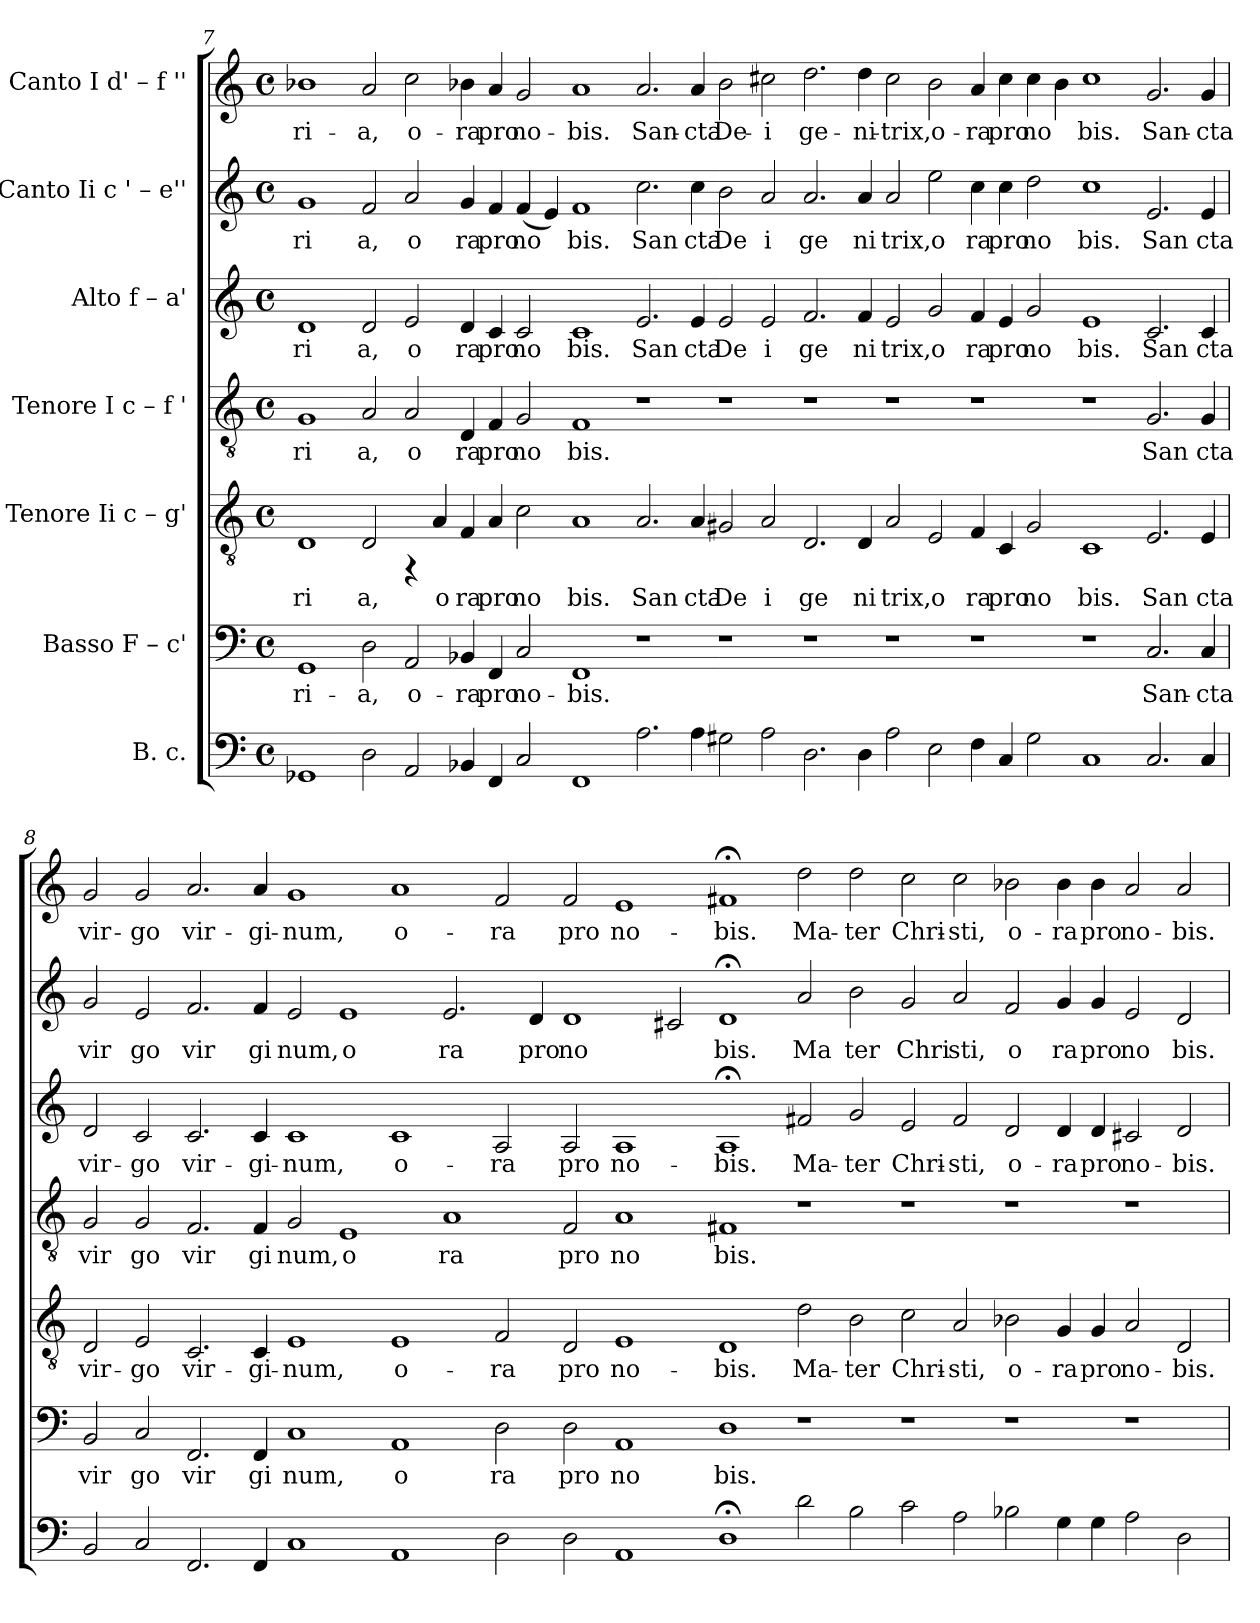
**kern	**kern	**text	**kern	**text	**kern	**text	**kern	**text	**kern	**text	**kern	**text
*part7	*part6	*part6	*part5	*part5	*part4	*part4	*part3	*part3	*part2	*part2	*part1	*part1
*staff7	*staff6	*staff6	*staff5	*staff5	*staff4	*staff4	*staff3	*staff3	*staff2	*staff2	*staff1	*staff1
*I"B. c.	*I"Basso  F – c'	*	*I"Tenore Ii  c – g'	*	*I"Tenore I  c – f '	*	*I"Alto  f – a'	*	*I"Canto Ii  c ' – e''	*	*I"Canto I  d' – f ''	*
!!LO:PB:g=z
*clefF4	*clefF4	*	*clefGv2	*	*clefGv2	*	*clefG2	*	*clefG2	*	*clefG2	*
*k[]	*k[]	*	*k[]	*	*k[]	*	*k[]	*	*k[]	*	*k[]	*
*C:	*C:	*	*C:	*	*C:	*	*C:	*	*C:	*	*C:	*
*M4/4	*M4/4	*	*M4/4	*	*M4/4	*	*M4/4	*	*M4/4	*	*M4/4	*
*met(c)	*met(c)	*	*met(c)	*	*met(c)	*	*met(c)	*	*met(c)	*	*met(c)	*
=7	=7	=7	=7	=7	=7	=7	=7	=7	=7	=7	=7	=7
!	!	!LO:LY:b:rj	!	!LO:LY:b:cj	!	!LO:LY:b:cj	!	!LO:LY:b:cj	!	!LO:LY:b:cj	!	!LO:LY:b:cj
1GG-	1GG	-ri-	1D	-ri	1G	-ri	1d	ri	1g	ri	1b-X	-ri-
!	!	!LO:LY:b:rj	!	!LO:LY:b:cj	!	!LO:LY:b:cj	!	!LO:LY:b:cj	!	!LO:LY:b:cj	!	!LO:LY:b:cj
2D\	2D\	-a,	2D/	a,	2A/	a,	2d/	a,	2f/	a,	2a/	-a,
!	!	!LO:LY:b:rj	!	!	!	!LO:LY:b:cj	!	!LO:LY:b:cj	!	!LO:LY:b:cj	!	!LO:LY:b:cj
2AA/	2AA/	o-	4rFF	.	2A/	o	2e/	o	2a/	o	2cc\	o-
!	!	!	!	!LO:LY:b:cj	!	!	!	!	!	!	!	!
.	.	.	4A/	o	.	.	.	.	.	.	.	.
!	!	!LO:LY:b:rj	!	!LO:LY:b:cj	!	!LO:LY:b:cj	!	!LO:LY:b:cj	!	!LO:LY:b:cj	!	!LO:LY:b:cj
4BB-X/	4BB-X/	-ra	4F/	ra	4D/	ra	4d/	ra	4g/	ra	4b-X\	-ra
!	!	!LO:LY:b:rj	!	!LO:LY:b:cj	!	!LO:LY:b:cj	!	!LO:LY:b:cj	!	!LO:LY:b:cj	!	!LO:LY:b:cj
4FF/	4FF/	pro	4A/	pro	4F/	pro	4c/	pro	4f/	pro	4a/	pro
!	!	!LO:LY:b:rj	!	!LO:LY:b:cj	!	!LO:LY:b:cj	!	!LO:LY:b:cj	!	!LO:LY:b:cj	!	!LO:LY:b:cj
2C/	2C/	no-	2c\	no	2G/	no	2c/	no	(<4f/	no	2g/	no-
!	!	!	!	!	!	!	!	!	!	!LO:LY:b:cj	!	!
.	.	.	.	.	.	.	.	.	4e/)	.	.	.
!	!	!LO:LY:b:rj	!	!LO:LY:b:cj	!	!LO:LY:b:cj	!	!LO:LY:b:cj	!	!LO:LY:b:cj	!	!LO:LY:b:cj
1FF	1FF	-bis.	1A	bis.	1F	bis.	1c	bis.	1f	bis.	1a	-bis.
!	!	!	!	!LO:LY:b:cj	!	!	!	!LO:LY:b:cj	!	!LO:LY:b:cj	!	!LO:LY:b:cj
2.A\	1r	.	2.A/	San	1r	.	2.e/	San	2.cc\	San	2.a/	San-
!	!	!	!	!LO:LY:b:cj	!	!	!	!LO:LY:b:cj	!	!LO:LY:b:cj	!	!LO:LY:b:cj
4A\	.	.	4A/	cta	.	.	4e/	cta	4cc\	cta	4a/	-cta
!	!	!	!	!LO:LY:b:cj	!	!	!	!LO:LY:b:cj	!	!LO:LY:b:cj	!	!LO:LY:b:cj
2G#X\	1r	.	2G#X/	De	1r	.	2e/	De	2b\	De	2b-\	De-
!	!	!	!	!LO:LY:b:cj	!	!	!	!LO:LY:b:cj	!	!LO:LY:b:cj	!	!LO:LY:b:cj
2A\	.	.	2A/	i	.	.	2e/	i	2a/	i	2cc#X\	-i
!	!	!	!	!LO:LY:b:cj	!	!	!	!LO:LY:b:cj	!	!LO:LY:b:cj	!	!LO:LY:b:cj
2.D\	1r	.	2.D/	ge	1r	.	2.f/	ge	2.a/	ge	2.dd\	ge-
!	!	!	!	!LO:LY:b:cj	!	!	!	!LO:LY:b:cj	!	!LO:LY:b:cj	!	!LO:LY:b:cj
4D\	.	.	4D/	ni	.	.	4f/	ni	4a/	ni	4dd\	-ni-
!	!	!	!	!LO:LY:b:cj	!	!	!	!LO:LY:b:cj	!	!LO:LY:b:cj	!	!LO:LY:b:cj
2A\	1r	.	2A/	trix,	1r	.	2e/	trix,	2a/	trix,	2cc#\	-trix,
!	!	!	!	!LO:LY:b:cj	!	!	!	!LO:LY:b:cj	!	!LO:LY:b:cj	!	!LO:LY:b:cj
2E\	.	.	2E/	o	.	.	2g/	o	2ee\	o	2b-\	o-
!	!	!	!	!LO:LY:b:cj	!	!	!	!LO:LY:b:cj	!	!LO:LY:b:cj	!	!LO:LY:b:cj
4F\	1r	.	4F/	ra	1r	.	4f/	ra	4cc\	ra	4a/	-ra
!	!	!	!	!LO:LY:b:cj	!	!	!	!LO:LY:b:cj	!	!LO:LY:b:cj	!	!LO:LY:b:cj
4C/	.	.	4C/	pro	.	.	4e/	pro	4cc\	pro	4cc#\	pro
!	!	!	!	!LO:LY:b:cj	!	!	!	!LO:LY:b:cj	!	!LO:LY:b:cj	!	!LO:LY:b:cj
2G#\	.	.	2G#/	no	.	.	2g/	no	2dd\	no	4cc#\	no-
!	!	!	!	!	!	!	!	!	!	!	!	!LO:LY:b:cj
.	.	.	.	.	.	.	.	.	.	.	4b-\	--
!	!	!	!	!LO:LY:b:cj	!	!	!	!LO:LY:b:cj	!	!LO:LY:b:cj	!	!LO:LY:b:cj
1C	1r	.	1C	bis.	1r	.	1e	bis.	1cc	bis.	1cc#	-bis.
!	!	!LO:LY:b:rj	!	!LO:LY:b:cj	!	!LO:LY:b:cj	!	!LO:LY:b:cj	!	!LO:LY:b:cj	!	!LO:LY:b:cj
2.C/	2.C/	San-	2.E/	San	2.G/	San	2.c/	San	2.e/	San	2.g/	San-
!	!	!LO:LY:b:rj	!	!LO:LY:b:cj	!	!LO:LY:b:cj	!	!LO:LY:b:cj	!	!LO:LY:b:cj	!	!LO:LY:b:cj
4C/	4C/	-cta	4E/	cta	4G/	cta	4c/	cta	4e/	cta	4g/	-cta
!!LO:PB:g=z
=8	=8	=8	=8	=8	=8	=8	=8	=8	=8	=8	=8	=8
!	!	!LO:LY:b:rj	!	!LO:LY:b:cj	!	!LO:LY:b:cj	!	!LO:LY:b:cj	!	!LO:LY:b:cj	!	!LO:LY:b:cj
2BB/	2BB/	vir	2D/	vir-	2G/	vir	2d/	vir-	2g/	vir	2g/	vir-
!	!	!LO:LY:b:rj	!	!LO:LY:b:cj	!	!LO:LY:b:cj	!	!LO:LY:b:cj	!	!LO:LY:b:cj	!	!LO:LY:b:cj
2C/	2C/	go	2E/	-go	2G/	go	2c/	-go	2e/	go	2g/	-go
!	!	!LO:LY:b:rj	!	!LO:LY:b:cj	!	!LO:LY:b:cj	!	!LO:LY:b:cj	!	!LO:LY:b:cj	!	!LO:LY:b:cj
2.FF/	2.FF/	vir	2.C/	vir-	2.F/	vir	2.c/	vir-	2.f/	vir	2.a/	vir-
!	!	!LO:LY:b:rj	!	!LO:LY:b:cj	!	!LO:LY:b:cj	!	!LO:LY:b:cj	!	!LO:LY:b:cj	!	!LO:LY:b:cj
4FF/	4FF/	gi	4C/	-gi-	4F/	gi	4c/	-gi-	4f/	gi	4a/	-gi-
!	!	!LO:LY:b:rj	!	!LO:LY:b:cj	!	!LO:LY:b:cj	!	!LO:LY:b:cj	!	!LO:LY:b:cj	!	!LO:LY:b:cj
1C	1C	num,	1E	-num,	2G/	num,	1c	-num,	2e/	num,	1g	-num,
!	!	!	!	!	!	!LO:LY:b:cj	!	!	!	!LO:LY:b:cj	!	!
.	.	.	.	.	1E	o	.	.	1e	o	.	.
!	!	!LO:LY:b:rj	!	!LO:LY:b:cj	!	!	!	!LO:LY:b:cj	!	!	!	!LO:LY:b:cj
1AA	1AA	o	1E	o-	.	.	1c	o-	.	.	1a	o-
!	!	!	!	!	!	!LO:LY:b:cj	!	!	!	!LO:LY:b:cj	!	!
.	.	.	.	.	1A	ra	.	.	2.e/	ra	.	.
!	!	!LO:LY:b:rj	!	!LO:LY:b:cj	!	!	!	!LO:LY:b:cj	!	!	!	!LO:LY:b:cj
2D\	2D\	ra	2F/	-ra	.	.	2A/	-ra	.	.	2f/	-ra
!	!	!	!	!	!	!	!	!	!	!LO:LY:b:cj	!	!
.	.	.	.	.	.	.	.	.	4d/	pro	.	.
!	!	!LO:LY:b:rj	!	!LO:LY:b:cj	!	!LO:LY:b:cj	!	!LO:LY:b:cj	!	!LO:LY:b:cj	!	!LO:LY:b:cj
2D\	2D\	pro	2D/	pro	2F/	pro	2A/	pro	1d	no	2f/	pro
!	!	!LO:LY:b:rj	!	!LO:LY:b:cj	!	!LO:LY:b:cj	!	!LO:LY:b:cj	!	!	!	!LO:LY:b:cj
1AA	1AA	no	1E	no-	1A	no	1A	no-	.	.	1e	no-
!	!	!	!	!	!	!	!	!	!	!LO:LY:b:cj	!	!
.	.	.	.	.	.	.	.	.	2c#X/	.	.	.
!	!	!LO:LY:b:rj	!	!LO:LY:b:cj	!	!LO:LY:b:cj	!	!LO:LY:b:cj	!	!LO:LY:b:cj	!	!LO:LY:b:cj
1D;<	1D	bis.	1D	-bis.	1F#X	bis.	1A;<	-bis.	1d;<	bis.	1f#X;<	-bis.
!	!	!	!	!LO:LY:b:cj	!	!	!	!LO:LY:b:cj	!	!LO:LY:b:cj	!	!LO:LY:b:cj
2d\	1r	.	2d\	Ma-	1r	.	2f#X/	Ma-	2a/	Ma	2dd\	Ma-
!	!	!	!	!LO:LY:b:cj	!	!	!	!LO:LY:b:cj	!	!LO:LY:b:cj	!	!LO:LY:b:cj
2B\	.	.	2B\	-ter	.	.	2g/	-ter	2b\	ter	2dd\	-ter
!	!	!	!	!LO:LY:b:cj	!	!	!	!LO:LY:b:cj	!	!LO:LY:b:cj	!	!LO:LY:b:cj
2c\	1r	.	2c\	Chri-	1r	.	2e/	Chri-	2g/	Chri	2cc\	Chri-
!	!	!	!	!LO:LY:b:cj	!	!	!	!LO:LY:b:cj	!	!LO:LY:b:cj	!	!LO:LY:b:cj
2A\	.	.	2A/	-sti,	.	.	2f#/	-sti,	2a/	sti,	2cc\	-sti,
!	!	!	!	!LO:LY:b:cj	!	!	!	!LO:LY:b:cj	!	!LO:LY:b:cj	!	!LO:LY:b:cj
2B-X\	1r	.	2B-X\	o-	1r	.	2d/	o-	2f/	o	2b-X\	o-
!	!	!	!	!LO:LY:b:cj	!	!	!	!LO:LY:b:cj	!	!LO:LY:b:cj	!	!LO:LY:b:cj
4G\	.	.	4G/	-ra	.	.	4d/	-ra	4g/	ra	4b-\	-ra
!	!	!	!	!LO:LY:b:cj	!	!	!	!LO:LY:b:cj	!	!LO:LY:b:cj	!	!LO:LY:b:cj
4G\	.	.	4G/	pro	.	.	4d/	pro	4g/	pro	4b-\	pro
!	!	!	!	!LO:LY:b:cj	!	!	!	!LO:LY:b:cj	!	!LO:LY:b:cj	!	!LO:LY:b:cj
2A\	1r	.	2A/	no-	1r	.	2c#/	no-	2e/	no	2a/	no-
!	!	!	!	!LO:LY:b:cj	!	!	!	!LO:LY:b:cj	!	!LO:LY:b:cj	!	!LO:LY:b:cj
2D\	.	.	2D/	-bis.	.	.	2d/	-bis.	2d/	bis.	2a/	-bis.
=	=	=	=	=	=	=	=	=	=	=	=	=
*-	*-	*-	*-	*-	*-	*-	*-	*-	*-	*-	*-	*-
